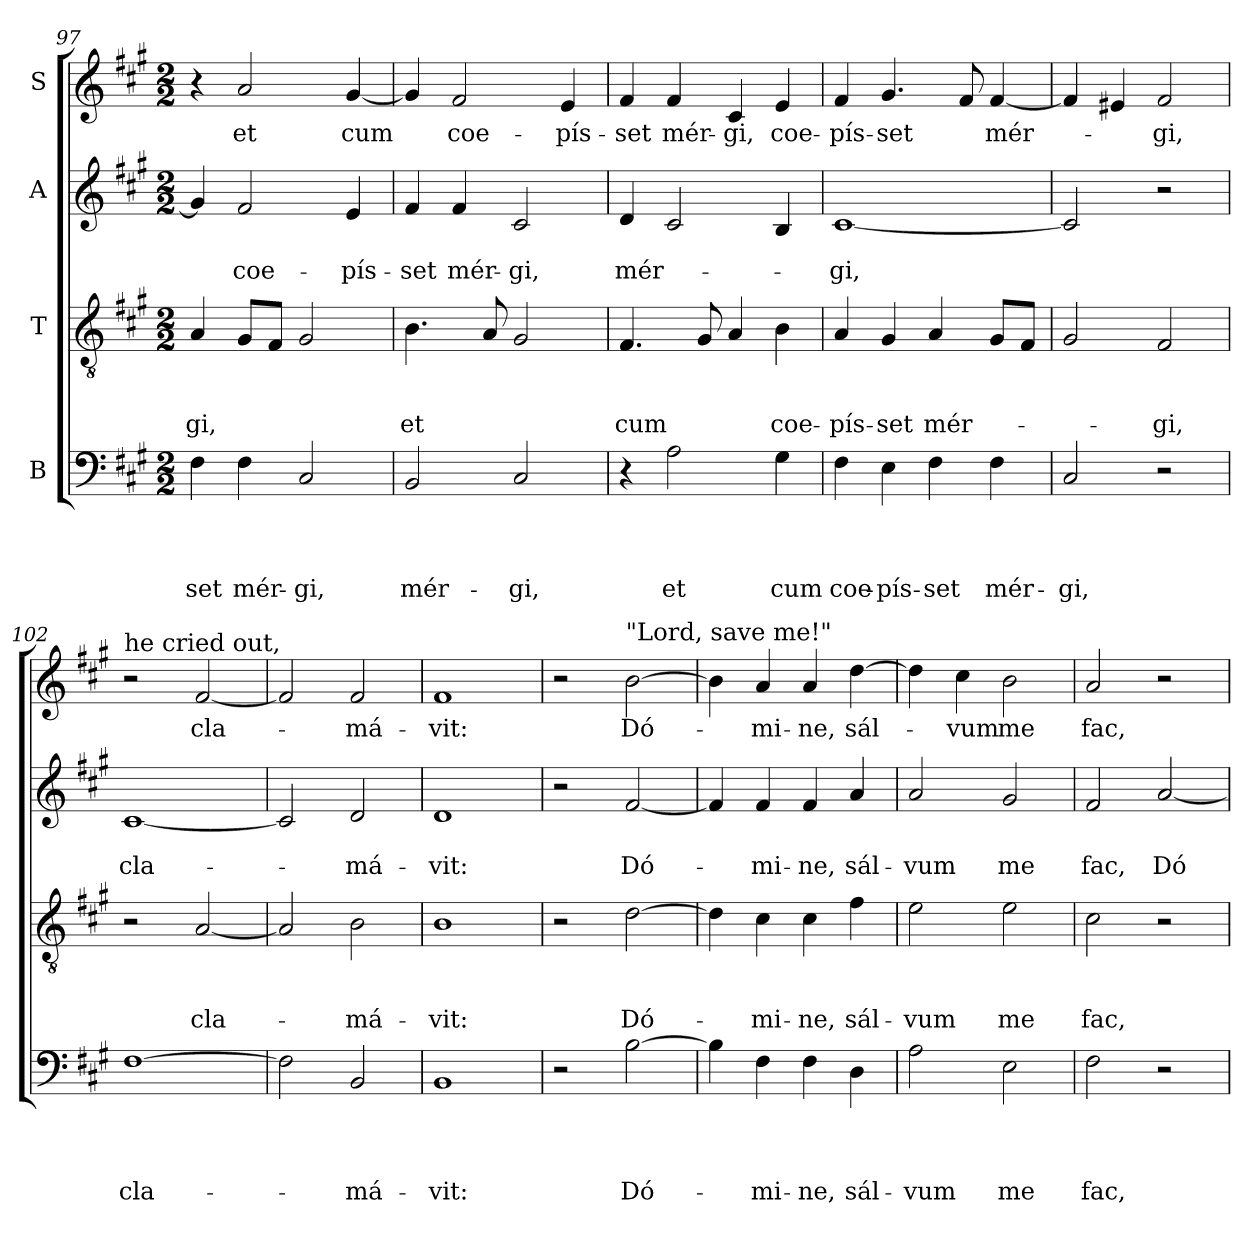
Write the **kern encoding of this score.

**kern	**text	**text	**text	**text	**kern	**text	**text	**text	**kern	**text	**text	**kern	**text
*part4	*part4	*part4	*part4	*part4	*part3	*part3	*part3	*part3	*part2	*part2	*part2	*part1	*part1
*staff4	*staff4	*staff4	*staff4	*staff4	*staff3	*staff3	*staff3	*staff3	*staff2	*staff2	*staff2	*staff1	*staff1
*I"B	*	*	*	*	*I"T	*	*	*	*I"A	*	*	*I"S	*
*clefF4	*	*	*	*	*clefGv2	*	*	*	*clefG2	*	*	*clefG2	*
*k[f#c#g#]	*	*	*	*	*k[f#c#g#]	*	*	*	*k[f#c#g#]	*	*	*k[f#c#g#]	*
*A:	*	*	*	*	*A:	*	*	*	*A:	*	*	*A:	*
*M2/2	*	*	*	*	*M2/2	*	*	*	*M2/2	*	*	*M2/2	*
=97	=97	=97	=97	=97	=97	=97	=97	=97	=97	=97	=97	=97	=97
!	!	!	!	!LO:LY:b	!	!	!	!LO:LY:b	!	!	!	!	!
4F#\	.	.	.	-set	4A/	.	.	-gi,	4g#/]	.	.	4r	.
!	!	!	!	!LO:LY:b	!	!	!	!	!	!	!LO:LY:b	!	!LO:LY:b
4F#\	.	.	.	mér-	8G#/L	.	.	.	2f#/	.	coe-	2a/	et
.	.	.	.	.	8F#/J	.	.	.	.	.	.	.	.
!	!	!	!	!LO:LY:b	!	!	!	!	!	!	!	!	!
2C#/	.	.	.	-gi,	2G#/	.	.	.	.	.	.	.	.
!	!	!	!	!	!	!	!	!	!	!	!LO:LY:b	!	!LO:LY:b
.	.	.	.	.	.	.	.	.	4e/	.	-pís-	[4g#/	cum
=98	=98	=98	=98	=98	=98	=98	=98	=98	=98	=98	=98	=98	=98
!	!	!	!	!LO:LY:b	!	!	!	!LO:LY:b	!	!	!LO:LY:b	!	!
2BB/	.	.	.	mér-	4.B\	.	.	et	4f#/	.	-set	4g#/]	.
!	!	!	!	!	!	!	!	!	!	!	!LO:LY:b	!	!LO:LY:b
.	.	.	.	.	.	.	.	.	4f#/	.	mér-	2f#/	coe-
.	.	.	.	.	8A/	.	.	.	.	.	.	.	.
!	!	!	!	!LO:LY:b	!	!	!	!	!	!	!LO:LY:b	!	!
2C#/	.	.	.	-gi,	2G#/	.	.	.	2c#/	.	-gi,	.	.
!	!	!	!	!	!	!	!	!	!	!	!	!	!LO:LY:b
.	.	.	.	.	.	.	.	.	.	.	.	4e/	-pís-
=99	=99	=99	=99	=99	=99	=99	=99	=99	=99	=99	=99	=99	=99
!	!	!	!	!	!	!	!	!LO:LY:b	!	!	!LO:LY:b	!	!LO:LY:b
4r	.	.	.	.	4.F#/	.	.	cum	4d/	.	mér-	4f#/	-set
!	!	!	!	!LO:LY:b	!	!	!	!	!	!	!	!	!LO:LY:b
2A\	.	.	.	et	.	.	.	.	2c#/	.	.	4f#/	mér-
.	.	.	.	.	8G#/	.	.	.	.	.	.	.	.
!	!	!	!	!	!	!	!	!	!	!	!	!	!LO:LY:b
.	.	.	.	.	4A/	.	.	.	.	.	.	4c#/	-gi,
!	!	!	!	!LO:LY:b	!	!	!	!LO:LY:b	!	!	!	!	!LO:LY:b
4G#\	.	.	.	cum	4B\	.	.	coe-	4B/	.	.	4e/	coe-
=100	=100	=100	=100	=100	=100	=100	=100	=100	=100	=100	=100	=100	=100
!	!	!	!	!LO:LY:b	!	!	!	!LO:LY:b	!	!	!LO:LY:b	!	!LO:LY:b
4F#\	.	.	.	coe-	4A/	.	.	-pís-	[1c#	.	-gi,	4f#/	-pís-
!	!	!	!	!LO:LY:b	!	!	!	!LO:LY:b	!	!	!	!	!LO:LY:b
4E\	.	.	.	-pís-	4G#/	.	.	-set	.	.	.	4.g#/	-set
!	!	!	!	!LO:LY:b	!	!	!	!LO:LY:b	!	!	!	!	!
4F#\	.	.	.	-set	4A/	.	.	mér-	.	.	.	.	.
.	.	.	.	.	.	.	.	.	.	.	.	8f#/	.
!	!	!	!	!LO:LY:b	!	!	!	!	!	!	!	!	!LO:LY:b
4F#\	.	.	.	mér-	8G#/L	.	.	.	.	.	.	[4f#/	mér-
.	.	.	.	.	8F#/J	.	.	.	.	.	.	.	.
!!LO:LB:g=z
=101	=101	=101	=101	=101	=101	=101	=101	=101	=101	=101	=101	=101	=101
!	!	!	!	!LO:LY:b	!	!	!	!	!	!	!	!	!
2C#/	.	.	.	-gi,	2G#/	.	.	.	2c#/]	.	.	4f#/]	.
.	.	.	.	.	.	.	.	.	.	.	.	4e#i/	.
!	!	!	!	!	!	!	!	!LO:LY:b	!	!	!	!	!LO:LY:b
2r	.	.	.	.	2F#/	.	.	-gi,	2r	.	.	2f#/	-gi,
=102	=102	=102	=102	=102	=102	=102	=102	=102	=102	=102	=102	=102	=102
!	!	!	!	!	!	!	!	!	!	!	!	!LO:TX:a:t=he cried out,	!
!	!	!	!	!LO:LY:b	!	!	!	!	!	!	!LO:LY:b	!	!
[1F#	.	.	.	cla-	2r	.	.	.	[1c#	.	cla-	2r	.
!	!	!	!	!	!	!	!	!LO:LY:b	!	!	!	!	!LO:LY:b
.	.	.	.	.	[2A/	.	.	cla-	.	.	.	[2f#/	cla-
=103	=103	=103	=103	=103	=103	=103	=103	=103	=103	=103	=103	=103	=103
2F#\]	.	.	.	.	2A/]	.	.	.	2c#/]	.	.	2f#/]	.
!	!	!	!	!LO:LY:b	!	!	!	!LO:LY:b	!	!	!LO:LY:b	!	!LO:LY:b
2BB/	.	.	.	-má-	2B\	.	.	-má-	2d/	.	-má-	2f#/	-má-
=104	=104	=104	=104	=104	=104	=104	=104	=104	=104	=104	=104	=104	=104
!	!	!	!	!LO:LY:b	!	!	!	!LO:LY:b	!	!	!LO:LY:b	!	!LO:LY:b
1BB	.	.	.	-vit:	1B	.	.	-vit:	1d	.	-vit:	1f#	-vit:
=105	=105	=105	=105	=105	=105	=105	=105	=105	=105	=105	=105	=105	=105
2r	.	.	.	.	2r	.	.	.	2r	.	.	2r	.
!	!	!	!	!	!	!	!	!	!	!	!	!LO:TX:a:t="Lord, save me!"	!
!	!	!	!	!LO:LY:b	!	!	!	!LO:LY:b	!	!	!LO:LY:b	!	!LO:LY:b
[2B\	.	.	.	Dó-	[2d\	.	.	Dó-	[2f#/	.	Dó-	[2b\	Dó-
=106	=106	=106	=106	=106	=106	=106	=106	=106	=106	=106	=106	=106	=106
4B\]	.	.	.	.	4d\]	.	.	.	4f#/]	.	.	4b\]	.
!	!	!	!	!LO:LY:b	!	!	!	!LO:LY:b	!	!	!LO:LY:b	!	!LO:LY:b
4F#\	.	.	.	-mi-	4c#\	.	.	-mi-	4f#/	.	-mi-	4a/	-mi-
!	!	!	!	!LO:LY:b	!	!	!	!LO:LY:b	!	!	!LO:LY:b	!	!LO:LY:b
4F#\	.	.	.	-ne,	4c#\	.	.	-ne,	4f#/	.	-ne,	4a/	-ne,
!	!	!	!	!LO:LY:b	!	!	!	!LO:LY:b	!	!	!LO:LY:b	!	!LO:LY:b
4D\	.	.	.	sál-	4f#\	.	.	sál-	4a/	.	sál-	[4dd\	sál-
=107	=107	=107	=107	=107	=107	=107	=107	=107	=107	=107	=107	=107	=107
!	!	!	!	!LO:LY:b	!	!	!	!LO:LY:b	!	!	!LO:LY:b	!	!
2A\	.	.	.	-vum	2e\	.	.	-vum	2a/	.	-vum	4dd\]	.
!	!	!	!	!	!	!	!	!	!	!	!	!	!LO:LY:b
.	.	.	.	.	.	.	.	.	.	.	.	4cc#\	-vum
!	!	!	!	!LO:LY:b	!	!	!	!LO:LY:b	!	!	!LO:LY:b	!	!LO:LY:b
2E\	.	.	.	me	2e\	.	.	me	2g#/	.	me	2b\	me
!!LO:PB:g=z
=108	=108	=108	=108	=108	=108	=108	=108	=108	=108	=108	=108	=108	=108
!	!	!	!	!LO:LY:b	!	!	!	!LO:LY:b	!	!	!LO:LY:b	!	!LO:LY:b
2F#\	.	.	.	fac,	2c#\	.	.	fac,	2f#/	.	fac,	2a/	fac,
!	!	!	!	!	!	!	!	!	!	!	!LO:LY:b	!	!
2r	.	.	.	.	2r	.	.	.	[2a/	.	Dó-	2r	.
=	=	=	=	=	=	=	=	=	=	=	=	=	=
*-	*-	*-	*-	*-	*-	*-	*-	*-	*-	*-	*-	*-	*-
